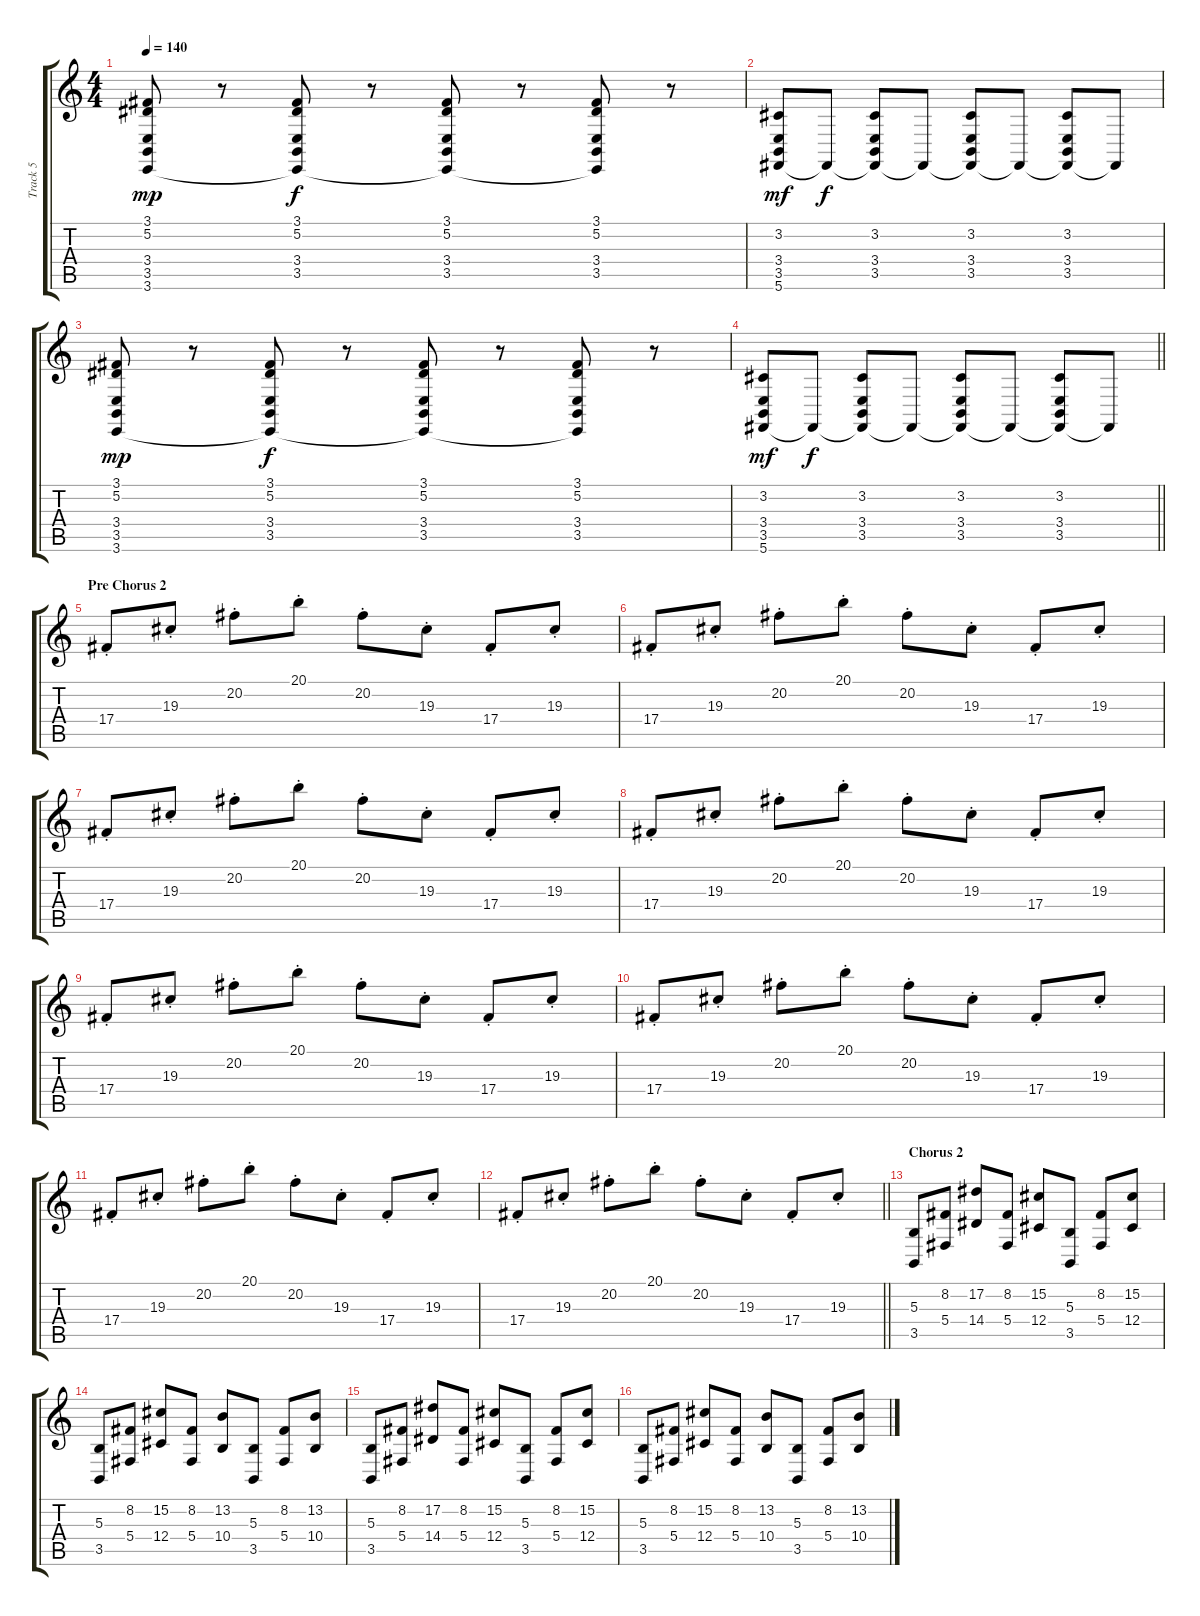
\track ("Track 5" "Track 5") {instrument lead1square}
\staff {score tabs}
\tuning (Eb4 Bb3 Gb3 Db3 Ab2 Db2) {hide}
\ts (4 4)
\tempo 140
\clef g2
\ks c
(3.1 5.2 3.4 3.5 3.6).8{dy mp} r.8 (3.1 5.2 3.4 3.5 3.6{t}).8{dy f} r.8 (3.1 5.2 3.4 3.5 3.6{t}).8 r.8 (3.1 5.2 3.4 3.5 3.6{t}).8 r.8 |
(3.2 3.4 3.5 5.6).8{dy mf} 5.6{t}.8{dy f} (3.2 3.4 3.5 5.6{t}).8 5.6{t}.8 (3.2 3.4 3.5 5.6{t}).8 5.6{t}.8 (3.2 3.4 3.5 5.6{t}).8 5.6{t}.8 |
(3.1 5.2 3.4 3.5 3.6).8{dy mp} r.8 (3.1 5.2 3.4 3.5 3.6{t}).8{dy f} r.8 (3.1 5.2 3.4 3.5 3.6{t}).8 r.8 (3.1 5.2 3.4 3.5 3.6{t}).8 r.8 |
\barLineRight lightlight
(3.2 3.4 3.5 5.6).8{dy mf} 5.6{t}.8{dy f} (3.2 3.4 3.5 5.6{t}).8 5.6{t}.8 (3.2 3.4 3.5 5.6{t}).8 5.6{t}.8 (3.2 3.4 3.5 5.6{t}).8 5.6{t}.8 |
\section ("" "Pre Chorus 2")
17.4{st}.8{volume 5 instrument lead2sawtooth} 19.3{st}.8 20.2{st}.8 20.1{st}.8 20.2{st}.8 19.3{st}.8 17.4{st}.8 19.3{st}.8 |
17.4{st}.8 19.3{st}.8 20.2{st}.8 20.1{st}.8 20.2{st}.8 19.3{st}.8 17.4{st}.8 19.3{st}.8 |
17.4{st}.8 19.3{st}.8 20.2{st}.8 20.1{st}.8 20.2{st}.8 19.3{st}.8 17.4{st}.8 19.3{st}.8 |
17.4{st}.8 19.3{st}.8 20.2{st}.8 20.1{st}.8 20.2{st}.8 19.3{st}.8 17.4{st}.8 19.3{st}.8 |
17.4{st}.8 19.3{st}.8 20.2{st}.8 20.1{st}.8 20.2{st}.8 19.3{st}.8 17.4{st}.8 19.3{st}.8 |
17.4{st}.8 19.3{st}.8 20.2{st}.8 20.1{st}.8 20.2{st}.8 19.3{st}.8 17.4{st}.8 19.3{st}.8 |
17.4{st}.8 19.3{st}.8 20.2{st}.8 20.1{st}.8 20.2{st}.8 19.3{st}.8 17.4{st}.8 19.3{st}.8 |
\barLineRight lightlight
17.4{st}.8 19.3{st}.8 20.2{st}.8 20.1{st}.8 20.2{st}.8 19.3{st}.8 17.4{st}.8 19.3{st}.8 |
\section ("" "Chorus 2")
(5.3 3.5).8{volume 7} (8.2 5.4).8 (17.2 14.4).8 (8.2 5.4).8 (15.2 12.4).8 (5.3 3.5).8 (8.2 5.4).8 (15.2 12.4).8 |
(5.3 3.5).8 (8.2 5.4).8 (15.2 12.4).8 (8.2 5.4).8 (13.2 10.4).8 (5.3 3.5).8 (8.2 5.4).8 (13.2 10.4).8 |
(5.3 3.5).8 (8.2 5.4).8 (17.2 14.4).8 (8.2 5.4).8 (15.2 12.4).8 (5.3 3.5).8 (8.2 5.4).8 (15.2 12.4).8 |
(5.3 3.5).8 (8.2 5.4).8 (15.2 12.4).8 (8.2 5.4).8 (13.2 10.4).8 (5.3 3.5).8 (8.2 5.4).8 (13.2 10.4).8
